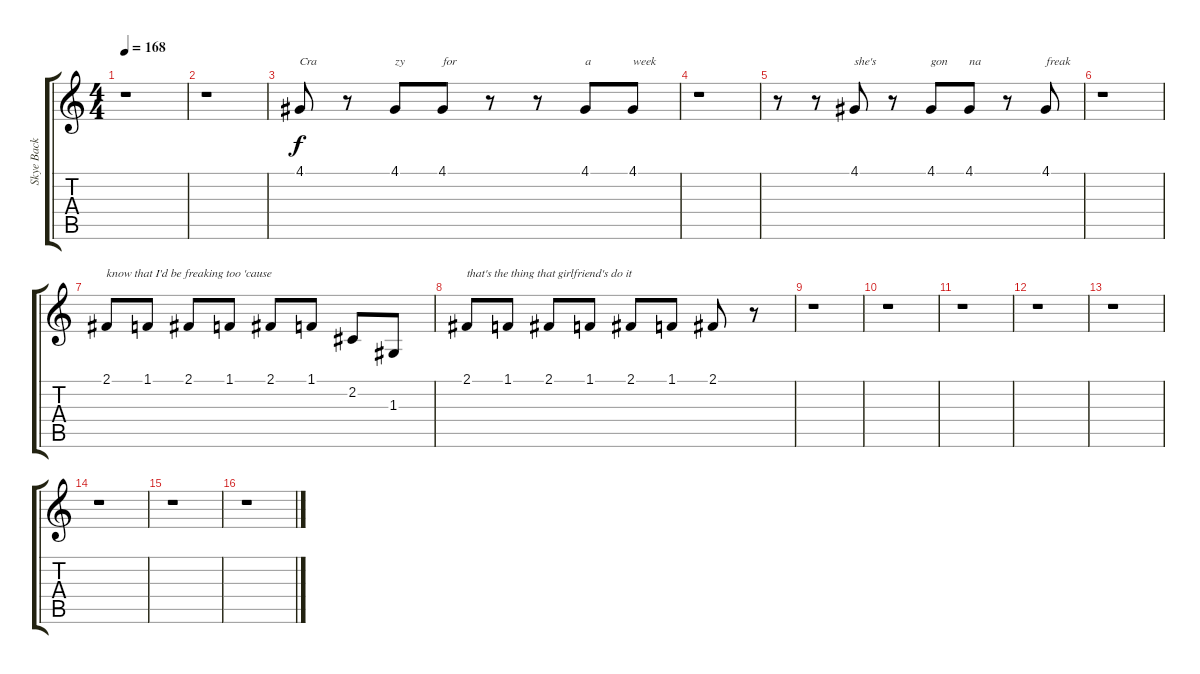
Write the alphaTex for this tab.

\track ("Skye Back Vocals" "Skye Back ") {instrument lead2sawtooth}
\staff {score tabs}
\tuning (E4 B3 G3 D3 A2 D2) {hide}
\ts (4 4)
\tempo 168
\clef g2
\ks c
r.1{dy f} |
r.1 |
4.1.8{txt "Cra"} r.8 4.1.8{txt "zy"} 4.1.8{txt "for"} r.8 r.8 4.1.8{txt "a"} 4.1.8{txt "week"} |
r.1 |
r.8 r.8 4.1.8{txt "she's"} r.8 4.1.8{txt "gon"} 4.1.8{txt "na"} r.8 4.1.8{txt "freak"} |
r.1 |
2.1.8{txt "know that I'd be freaking too 'cause"} 1.1.8 2.1.8 1.1.8 2.1.8 1.1.8 2.2.8 1.3.8 |
2.1.8{txt "that's the thing that girlfriend's do it"} 1.1.8 2.1.8 1.1.8 2.1.8 1.1.8 2.1.8 r.8 |
r.1 |
r.1 |
r.1 |
r.1 |
r.1 |
r.1 |
r.1 |
r.1
